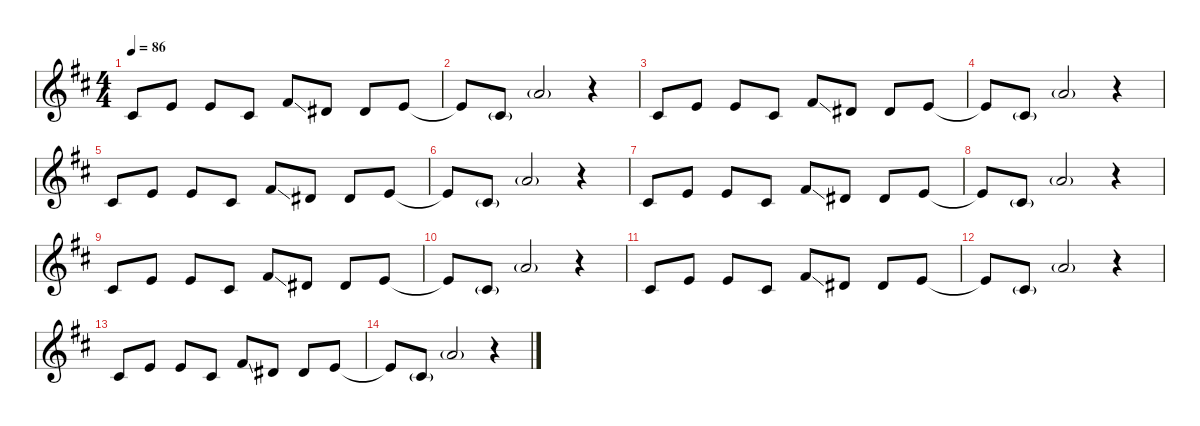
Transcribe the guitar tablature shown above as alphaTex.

\defaultSystemsLayout 4
\hideDynamics
\bracketExtendMode nobrackets
\singleTrackTrackNamePolicy hidden
\multiTrackTrackNamePolicy hidden
\firstSystemTrackNameMode fullname
\firstSystemTrackNameOrientation horizontal
\otherSystemsTrackNameOrientation horizontal
\track ("Voix 3" "led.synth.") {defaultSystemsLayout 4 instrument lead3calliope}
\staff {score}
\tuning (E4 B3 G3 D3 A2 E2)
\ts (4 4)
\tempo 86
\clef g2
\ks bminor
6.3{acc #}.8{dy f beam Up} 9.3{acc forcenatural}.8{beam Up} 9.3{acc forcenatural}.8{beam Up} 6.3{acc #}.8{beam Up} 11.3{ss acc #}.8{beam Up} 8.3{acc #}.8{beam Up} 8.3{acc #}.8{beam Up} 9.3{acc forcenatural}.8{beam Up} |
9.3{t acc forcenatural}.8{beam Up} 6.3{g acc #}.8{beam Up} 5.1{g acc forcenatural}.2{beam Up} r.4{beam Up} |
6.3{acc #}.8{beam Up} 9.3{acc forcenatural}.8{beam Up} 9.3{acc forcenatural}.8{beam Up} 6.3{acc #}.8{beam Up} 11.3{ss acc #}.8{beam Up} 8.3{acc #}.8{beam Up} 8.3{acc #}.8{beam Up} 9.3{acc forcenatural}.8{beam Up} |
9.3{t acc forcenatural}.8{beam Up} 6.3{g acc #}.8{beam Up} 5.1{g acc forcenatural}.2{beam Up} r.4{beam Up} |
6.3{acc #}.8{beam Up} 9.3{acc forcenatural}.8{beam Up} 9.3{acc forcenatural}.8{beam Up} 6.3{acc #}.8{beam Up} 11.3{ss acc #}.8{beam Up} 8.3{acc #}.8{beam Up} 8.3{acc #}.8{beam Up} 9.3{acc forcenatural}.8{beam Up} |
9.3{t acc forcenatural}.8{beam Up} 6.3{g acc #}.8{beam Up} 5.1{g acc forcenatural}.2{beam Up} r.4{beam Up} |
6.3{acc #}.8{beam Up} 9.3{acc forcenatural}.8{beam Up} 9.3{acc forcenatural}.8{beam Up} 6.3{acc #}.8{beam Up} 11.3{ss acc #}.8{beam Up} 8.3{acc #}.8{beam Up} 8.3{acc #}.8{beam Up} 9.3{acc forcenatural}.8{beam Up} |
9.3{t acc forcenatural}.8{beam Up} 6.3{g acc #}.8{beam Up} 5.1{g acc forcenatural}.2{beam Up} r.4{beam Up} |
6.3{acc #}.8{beam Up} 9.3{acc forcenatural}.8{beam Up} 9.3{acc forcenatural}.8{beam Up} 6.3{acc #}.8{beam Up} 11.3{ss acc #}.8{beam Up} 8.3{acc #}.8{beam Up} 8.3{acc #}.8{beam Up} 9.3{acc forcenatural}.8{beam Up} |
9.3{t acc forcenatural}.8{beam Up} 6.3{g acc #}.8{beam Up} 5.1{g acc forcenatural}.2{beam Up} r.4{beam Up} |
6.3{acc #}.8{beam Up} 9.3{acc forcenatural}.8{beam Up} 9.3{acc forcenatural}.8{beam Up} 6.3{acc #}.8{beam Up} 11.3{ss acc #}.8{beam Up} 8.3{acc #}.8{beam Up} 8.3{acc #}.8{beam Up} 9.3{acc forcenatural}.8{beam Up} |
9.3{t acc forcenatural}.8{beam Up} 6.3{g acc #}.8{beam Up} 5.1{g acc forcenatural}.2{beam Up} r.4{beam Up} |
6.3{acc #}.8{beam Up} 9.3{acc forcenatural}.8{beam Up} 9.3{acc forcenatural}.8{beam Up} 6.3{acc #}.8{beam Up} 11.3{ss acc #}.8{beam Up} 8.3{acc #}.8{beam Up} 8.3{acc #}.8{beam Up} 9.3{acc forcenatural}.8{beam Up} |
9.3{t acc forcenatural}.8{beam Up} 6.3{g acc #}.8{beam Up} 5.1{g acc forcenatural}.2{beam Up} r.4{beam Up}
